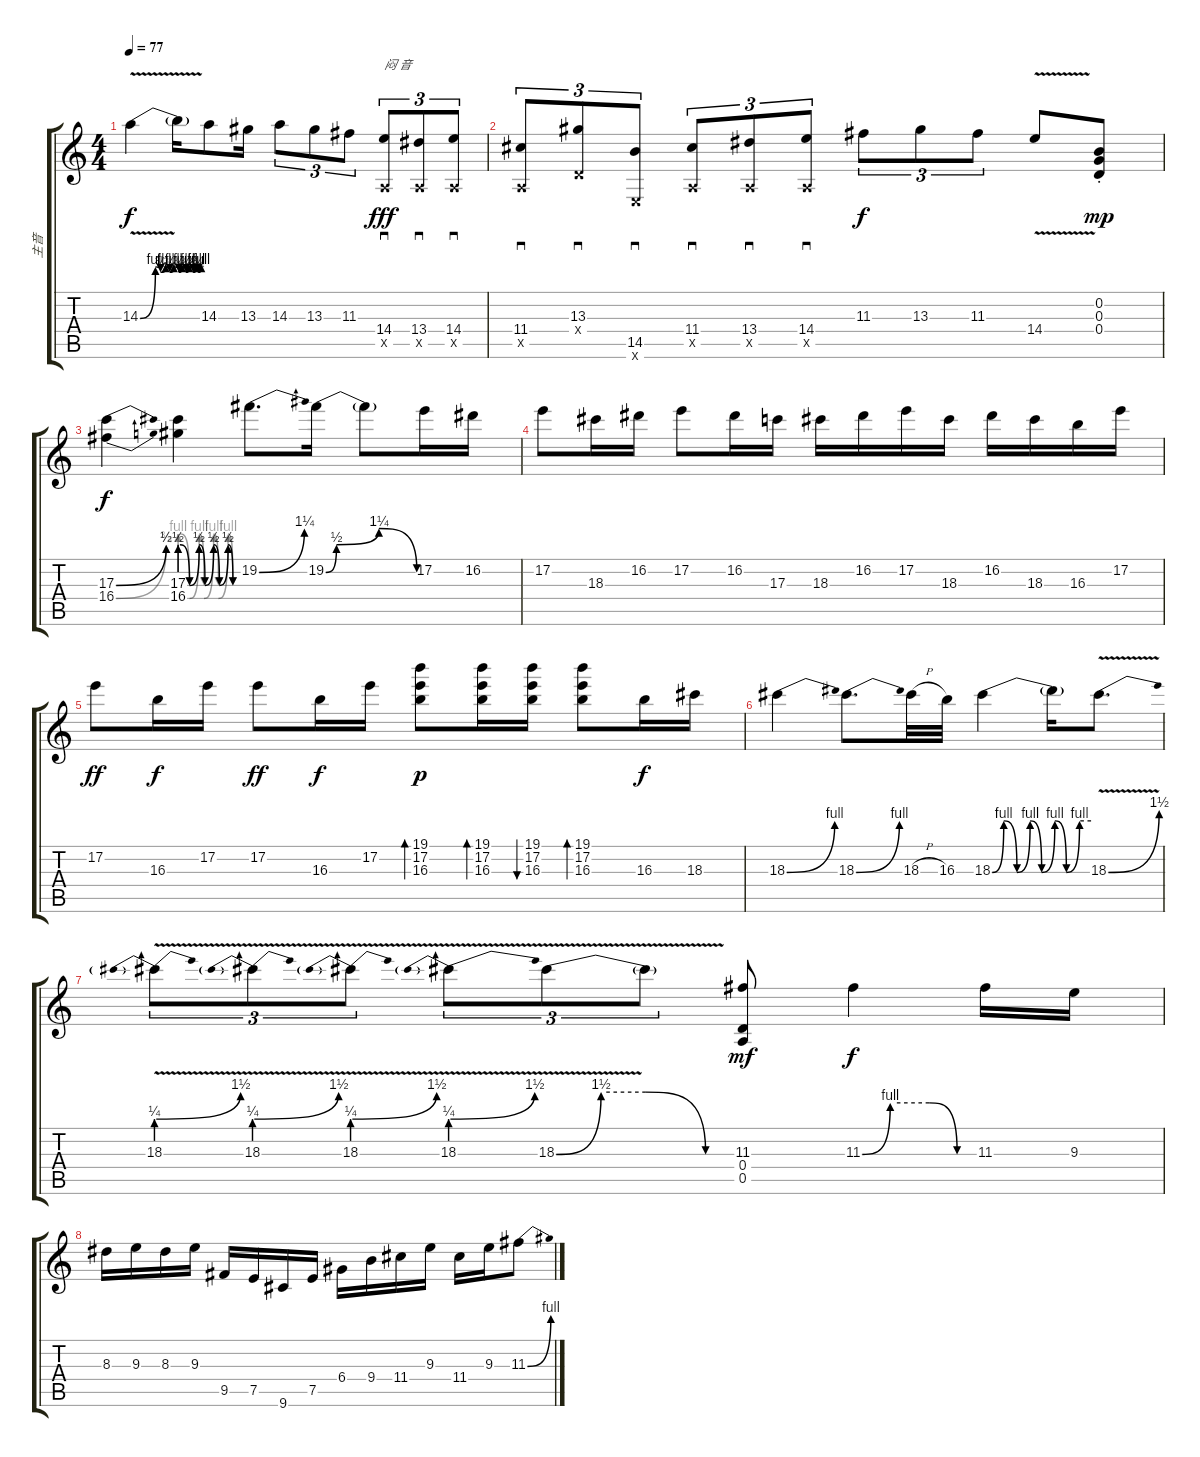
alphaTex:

\track ("主音" "主音") {instrument overdrivenguitar}
\staff {score tabs}
\tuning (E4 B3 G3 D3 A2 E2) {hide}
\ts (4 4)
\tempo 77
\clef g2
\ks c
14.3{be (custom 0 0 15 4 20 3 25 4 29 3 33 4 38 3 41 4 45 3 48 4 52 3 55 4 57 3 60 4) v}.4{dy f} 14.3{t}.16 14.3.8 13.3.16 14.3.8{tu (3 2)} 13.3.8{tu (3 2)} 11.3.8{tu (3 2)} (14.4 0.5{x}).8{sd tu (3 2) txt "闷 音" dy fff} (13.4 0.5{x}).8{sd tu (3 2)} (14.4 0.5{x}).8{sd tu (3 2)} |
(11.4 0.5{x}).8{sd tu (3 2)} (13.3 0.4{x}).8{sd tu (3 2)} (14.5 0.6{x}).8{sd tu (3 2)} (11.4 0.5{x}).8{sd tu (3 2)} (13.4 0.5{x}).8{sd tu (3 2)} (14.4 0.5{x}).8{sd tu (3 2)} 11.3.8{tu (3 2) dy f} 13.3.8{tu (3 2)} 11.3.8{tu (3 2)} 14.4{v}.8 (0.2{st} 0.3{st} 0.4{st}).8{dy mp} |
(17.3{be (bend 0 0 60 2)} 16.4{be (bend 0 0 60 3)}).4{dy f} (17.3{be (custom 0 2 10 0 20 2 26 0 35 2 41 0 50 2 55 0 60 0)} 16.4{be (custom 0 4 10 0 20 4 25 0 35 4 40 0 50 4 55 0 60 0)}).4 19.2{be (bend 0 0 60 5)}.8{d} 19.2{be (custom 0 0 7 2 35 5 60 0)}.16 19.2{t}.8 17.2.16 16.2.16 |
17.2.8 18.3.16 16.2.16 17.2.8 16.2.16 17.3.16 18.3.16 16.2.16 17.2.16 18.3.16 16.2.16 18.3.16 16.3.16 17.2.16 |
17.2.8{dy ff} 16.3.16{dy f} 17.2.16 17.2.8{dy ff} 16.3.16{dy f} 17.2.16 (19.1 17.2 16.3).8{bd 60 dy p} (19.1 17.2 16.3).16{bd 60} (19.1 17.2 16.3).16{bu 60} (19.1 17.2 16.3).8{bd 60} 16.3.16{dy f} 18.3.16 |
18.3{be (bend 0 0 60 4)}.4 18.3{be (bend 0 0 60 4)}.8{d} 18.3{h}.32 16.3.32 18.3{be (custom 0 0 7 4 15 0 23 4 30 0 38 4 45 0 53 4 60 4)}.4 18.3{t}.16 18.3{be (bend 0 0 60 6) v}.8{d} |
18.3{be (prebendbend 0 1 60 6) v}.8{tu (3 2)} 18.3{be (prebendbend 0 1 60 6) v}.8{tu (3 2)} 18.3{be (prebendbend 0 1 60 6) v}.8{tu (3 2)} 18.3{be (prebendbend 0 1 60 6) v}.8{tu (3 2)} 18.3{be (custom 0 0 15 6 30 6 50 0 60 0) v}.8{tu (3 2)} 18.3{t}.8{tu (3 2)} (11.3 0.4 0.5).8{dy mf} 11.3{be (custom 0 0 15 4 36 4 51 0 60 0)}.4{dy f} 11.3.16 9.3.16 |
8.3.16 9.3.16 8.3.16 9.3.16 9.5.16 7.5.16 9.6.16 7.5.16 6.4.16 9.4.16 11.4.16 9.3.16 11.4.16 9.3.16 11.3{be (bend 0 0 60 4)}.8
